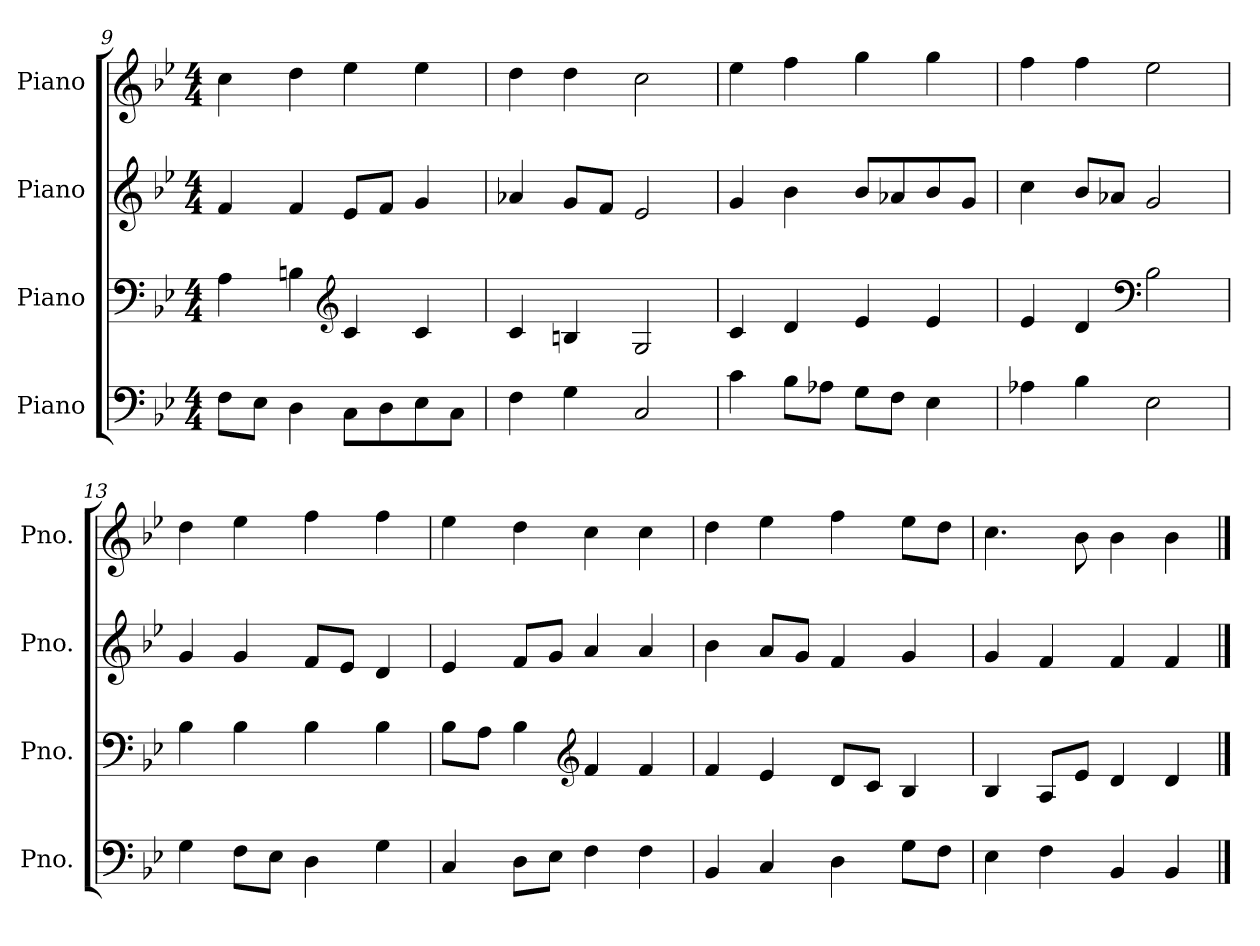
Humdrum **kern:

**kern	**kern	**kern	**kern
*part4	*part3	*part2	*part1
*staff4	*staff3	*staff2	*staff1
*I"Piano	*I"Piano	*I"Piano	*I"Piano
*I'Pno.	*I'Pno.	*I'Pno.	*I'Pno.
*clefF4	*clefF4	*clefG2	*clefG2
*k[b-e-]	*k[b-e-]	*k[b-e-]	*k[b-e-]
*M4/4	*M4/4	*M4/4	*M4/4
=9	=9	=9	=9
8F\L	4A\	4f/	4cc\
8E-\J	.	.	.
4D\	4Bn\	4f/	4dd\
*	*clefG2	*	*
8C\L	4c/	8e-/L	4ee-\
8D\	.	8f/J	.
8E-\	4c/	4g/	4ee-\
8C\J	.	.	.
=10	=10	=10	=10
4F\	4c/	4a-X/	4dd\
4G\	4Bn/	8g/L	4dd\
.	.	8f/J	.
2C/	2G/	2e-/	2cc\
=11	=11	=11	=11
4c\	4c/	4g/	4ee-\
8B-\L	4d/	4b-\	4ff\
8A-X\J	.	.	.
8G\L	4e-/	8b-/L	4gg\
8F\J	.	8a-X/	.
4E-\	4e-/	8b-/	4gg\
.	.	8g/J	.
!!LO:LB:g=z
=12	=12	=12	=12
4A-X\	4e-/	4cc\	4ff\
4B-\	4d/	8b-/L	4ff\
.	.	8a-X/J	.
*	*clefF4	*	*
2E-\	2B-\	2g/	2ee-\
=13	=13	=13	=13
4G\	4B-\	4g/	4dd\
8F\L	4B-\	4g/	4ee-\
8E-\J	.	.	.
4D\	4B-\	8f/L	4ff\
.	.	8e-/J	.
4G\	4B-\	4d/	4ff\
=14	=14	=14	=14
4C/	8B-\L	4e-/	4ee-\
.	8A\J	.	.
8D\L	4B-\	8f/L	4dd\
8E-\J	.	8g/J	.
*	*clefG2	*	*
4F\	4f/	4a/	4cc\
4F\	4f/	4a/	4cc\
=15	=15	=15	=15
4BB-/	4f/	4b-\	4dd\
4C/	4e-/	8a/L	4ee-\
.	.	8g/J	.
4D\	8d/L	4f/	4ff\
.	8c/J	.	.
8G\L	4B-/	4g/	8ee-\L
8F\J	.	.	8dd\J
=16	=16	=16	=16
4E-\	4B-/	4g/	4.cc\
4F\	8A/L	4f/	.
.	8e-/J	.	8b-\
4BB-/	4d/	4f/	4b-\
4BB-/	4d/	4f/	4b-\
==	==	==	==
*-	*-	*-	*-
